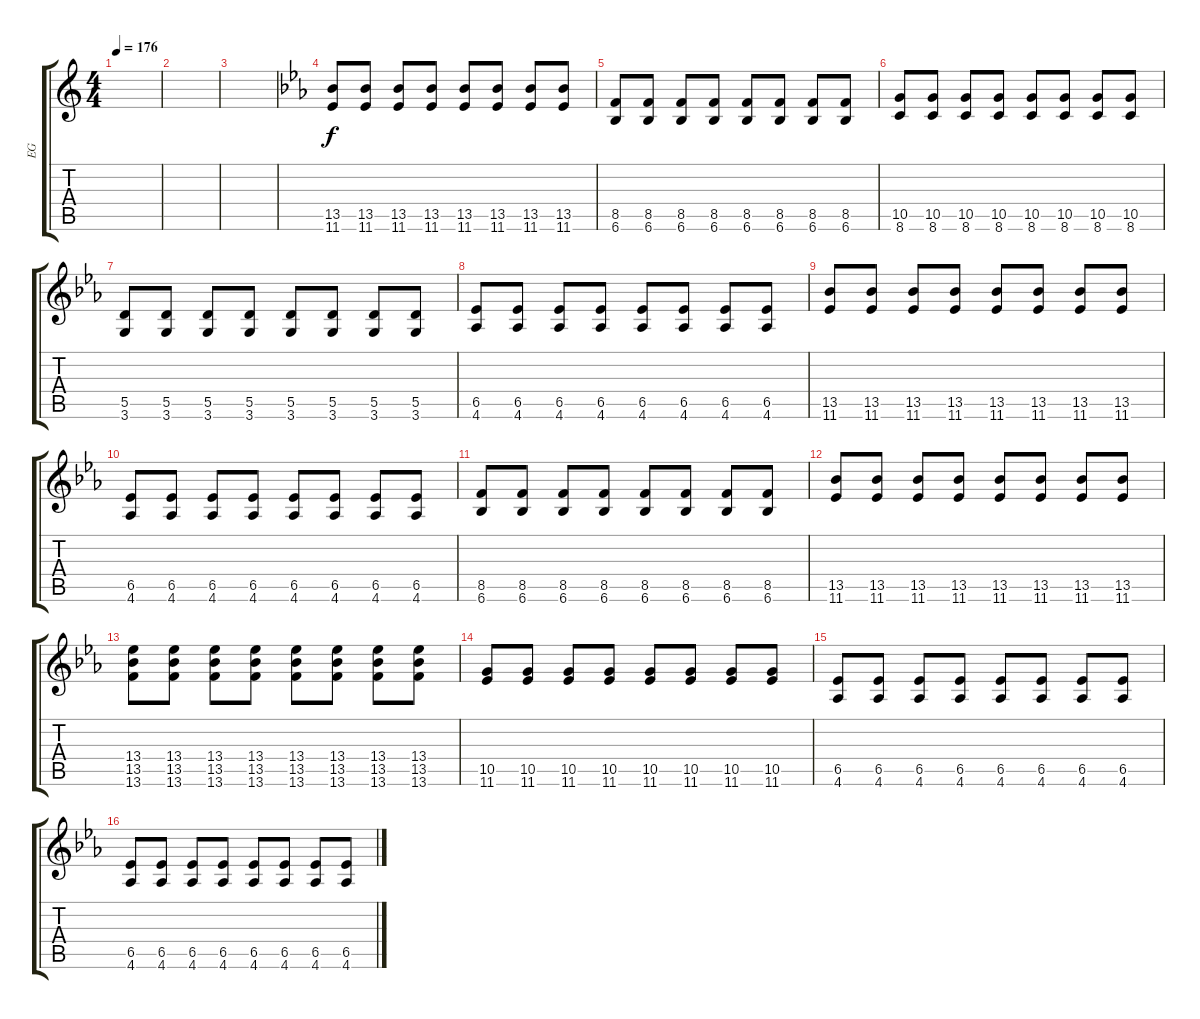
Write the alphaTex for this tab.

\track ("EG" "EG") {instrument distortionguitar}
\staff {score tabs}
\tuning (E4 B3 G3 D3 A2 E2) {hide}
\ts (4 4)
\tempo 176
\clef g2
\ks c
|
|
|
\ks eb
(13.5 11.6).8 (13.5 11.6).8 (13.5 11.6).8 (13.5 11.6).8 (13.5 11.6).8 (13.5 11.6).8 (13.5 11.6).8 (13.5 11.6).8 |
(8.5 6.6).8 (8.5 6.6).8 (8.5 6.6).8 (8.5 6.6).8 (8.5 6.6).8 (8.5 6.6).8 (8.5 6.6).8 (8.5 6.6).8 |
(10.5 8.6).8 (10.5 8.6).8 (10.5 8.6).8 (10.5 8.6).8 (10.5 8.6).8 (10.5 8.6).8 (10.5 8.6).8 (10.5 8.6).8 |
(5.5 3.6).8 (5.5 3.6).8 (5.5 3.6).8 (5.5 3.6).8 (5.5 3.6).8 (5.5 3.6).8 (5.5 3.6).8 (5.5 3.6).8 |
(6.5 4.6).8 (6.5 4.6).8 (6.5 4.6).8 (6.5 4.6).8 (6.5 4.6).8 (6.5 4.6).8 (6.5 4.6).8 (6.5 4.6).8 |
(13.5 11.6).8 (13.5 11.6).8 (13.5 11.6).8 (13.5 11.6).8 (13.5 11.6).8 (13.5 11.6).8 (13.5 11.6).8 (13.5 11.6).8 |
(6.5 4.6).8 (6.5 4.6).8 (6.5 4.6).8 (6.5 4.6).8 (6.5 4.6).8 (6.5 4.6).8 (6.5 4.6).8 (6.5 4.6).8 |
(8.5 6.6).8 (8.5 6.6).8 (8.5 6.6).8 (8.5 6.6).8 (8.5 6.6).8 (8.5 6.6).8 (8.5 6.6).8 (8.5 6.6).8 |
(13.5 11.6).8 (13.5 11.6).8 (13.5 11.6).8 (13.5 11.6).8 (13.5 11.6).8 (13.5 11.6).8 (13.5 11.6).8 (13.5 11.6).8 |
(13.4 13.5 13.6).8 (13.4 13.5 13.6).8 (13.4 13.5 13.6).8 (13.4 13.5 13.6).8 (13.4 13.5 13.6).8 (13.4 13.5 13.6).8 (13.4 13.5 13.6).8 (13.4 13.5 13.6).8 |
(10.5 11.6).8 (10.5 11.6).8 (10.5 11.6).8 (10.5 11.6).8 (10.5 11.6).8 (10.5 11.6).8 (10.5 11.6).8 (10.5 11.6).8 |
(6.5 4.6).8 (6.5 4.6).8 (6.5 4.6).8 (6.5 4.6).8 (6.5 4.6).8 (6.5 4.6).8 (6.5 4.6).8 (6.5 4.6).8 |
(6.5 4.6).8 (6.5 4.6).8 (6.5 4.6).8 (6.5 4.6).8 (6.5 4.6).8 (6.5 4.6).8 (6.5 4.6).8 (6.5 4.6).8
